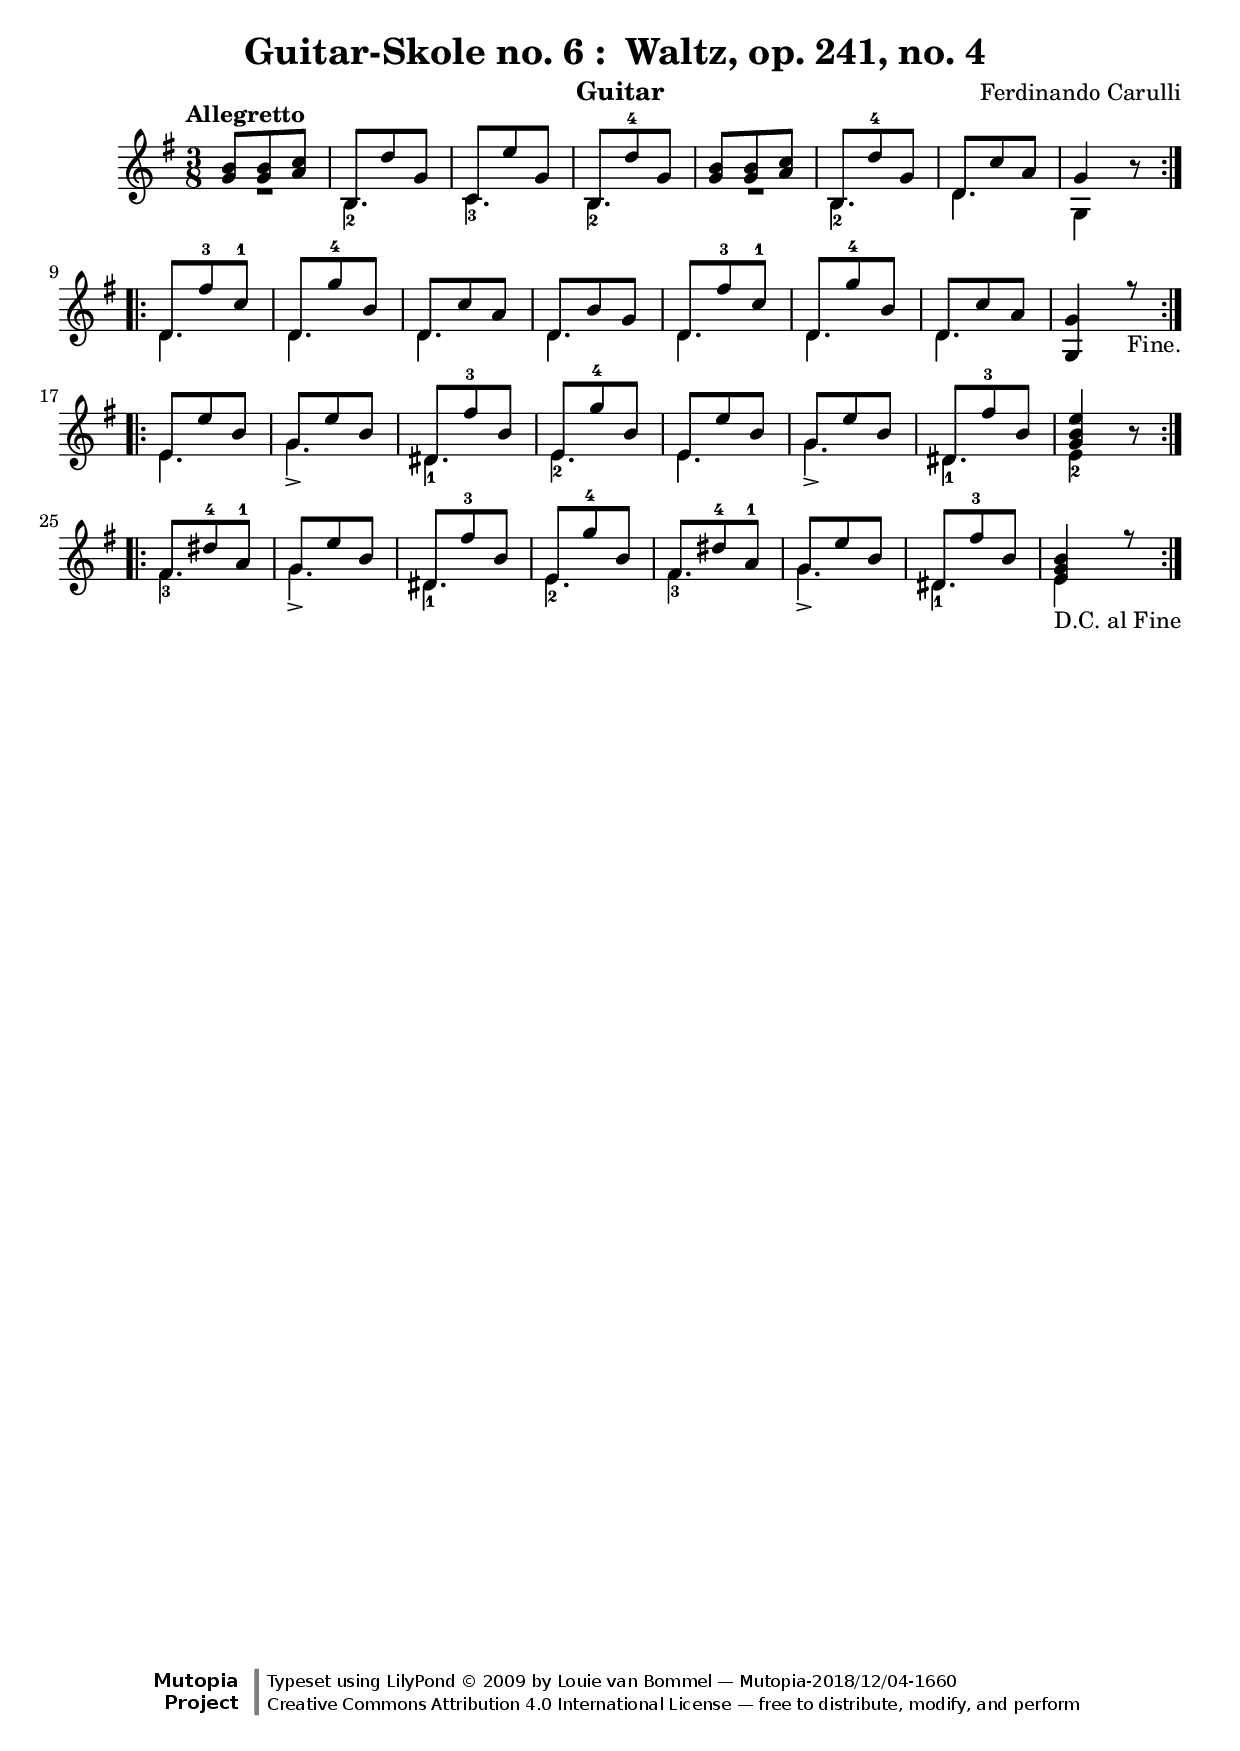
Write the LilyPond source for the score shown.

\version "2.18.0"
\header
{
  dedication = ""
  subtitle = ""
  subsubtitle = ""
  poet = ""
  instrument = "Guitar"
  meter = ""
  arranger = ""
  piece = ""
  opus = ""
  breakbefore = ##f
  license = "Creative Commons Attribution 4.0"
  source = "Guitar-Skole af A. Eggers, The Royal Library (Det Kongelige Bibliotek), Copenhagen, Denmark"
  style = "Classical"
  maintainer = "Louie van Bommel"
  composer="Ferdinando Carulli"
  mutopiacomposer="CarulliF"
  title="Guitar-Skole no. 6 :  Waltz, op. 241, no. 4 "
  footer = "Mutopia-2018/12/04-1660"
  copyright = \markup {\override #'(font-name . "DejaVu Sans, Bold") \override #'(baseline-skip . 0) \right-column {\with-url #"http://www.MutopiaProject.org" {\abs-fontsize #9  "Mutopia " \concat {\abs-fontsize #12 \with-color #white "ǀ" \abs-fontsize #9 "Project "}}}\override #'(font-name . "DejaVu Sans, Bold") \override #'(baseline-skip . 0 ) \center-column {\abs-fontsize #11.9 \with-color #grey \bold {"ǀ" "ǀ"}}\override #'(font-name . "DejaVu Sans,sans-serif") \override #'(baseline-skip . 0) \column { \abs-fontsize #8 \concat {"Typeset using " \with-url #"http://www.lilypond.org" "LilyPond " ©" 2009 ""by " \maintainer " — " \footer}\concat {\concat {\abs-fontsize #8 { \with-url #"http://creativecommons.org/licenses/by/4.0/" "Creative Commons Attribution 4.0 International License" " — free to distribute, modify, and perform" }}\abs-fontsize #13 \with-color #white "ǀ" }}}
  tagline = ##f
}
\include "generic-paper-section.ly"
\include "generic-layout-section.ly"
\include "guitar-skole-defines-section.ly"
\version "2.18.0"
%%%%%%%%%%%%%%%%%%%%%%%%%%%%%Start Music%%%%%%%%%%%%%%%

staffOneVoiceOneNotes =
\transpose c c'
{
  \repeat volta 2
  {
    \key g \major
    \time 3/8
    \tempo "Allegretto" 4=100
    \transposition c'
    %1
    <g b>8 <g b> <a c'>
    %2
    b,8 d' g
    %3
    c8 e' g
    %4
    b,8 d'-4 g
    %5 
    <g b>8 <g b> <a c'>
    %6
    b,8 d'-4 g
    %7
    d8 c' a
    %8
    g4 b8\rest \myBreak
  }

  \repeat volta 2
  {
    %9
    d8 fis'-3 c'-1
    %10
    d8 g'-4 b
    %11
    d8 c' a
    %12
    d8 b g
    %13
    d8 fis'-3 c'-1
    %14
    d8 g'-4 b
    %15
    d8 c' a
    %16
    <g, g>4 r8 \myTextFine \myBreak
  }

  \repeat volta 2
  {
    %17
    e8 e' b
    %18
    g8 e' b
    %19
    dis8 fis'-3 b
    %20
    e8 g'-4 b8
    %21
    e8 e' b
    %22
    g8 e' b
    %23
    dis8 fis'-3 b
    %24
    <g b e'>4 b8\rest \myBreak
  }

  \repeat volta 2
  {
    %25
    fis8 dis'-4 a-1
    %26
    g8 e' b
    %27
    dis fis'-3 b
    %28
    e8 g'-4 b
    %29
    fis8 dis'-4 a-1
    %30
    g8 e' b
    %31
    dis fis'-3 b
    %32
    <g b e>4 \myTextDCalFine r8 
  }% repeat volta
}  
staffOneVoiceTwoNotes =
\transpose c c'
{
  \transposition c'
  %1
  R1*3/8
  %2
  b,4.-2
  %3
  c4.-3
  %4
  b,4.-2
  %5
  R1*3/8
  %6
  b,4.-2
  %7
  d4.
  %8
  g,4 s8

  %9
  \repeat unfold 7
  {
    d4.
  }
  %16
  s8 s8 s8

  %17
  e4.
  %18
  g4.->
  %19
  dis4.-1
  %20
  e4.-2
  %21
  e4.
  %22
  g4.->
  %23
  dis4.-1
  %24
  e4-2 s8

  %25
  fis4.-3
  %26
  g4.->
  %27
  dis4.-1
  %28
  e4.-2
  %29
  fis4.-3
  %30
  g4.->
  %31
  dis4.-1
  %32
  e4 s8
}
staffOneVoiceThreeNotes =
{
}
staffOneVoiceFourNotes =
{
}
staffTwoVoiceOneNotes =
{
}
staffTwoVoiceTwoNotes =
{
}
staffTwoVoiceThreeNotes =
{
}
staffTwoVoiceFourNotes =
{
}

myChords = \chordmode
{
}
myMainWords = \lyricmode
{
}

%%%%%%%%%%%%%%%%%%%%%%%%%%%%%End of Music%%%%%%%%%%%%%%

\version "2.18.0"
\score
{
  <<
    \new ChordNames
    {
      \set chordChanges = ##t
      \myChords
    }
    \new StaffGroup
    <<
      \new Staff = "staffOne"
      {
        \set Staff.midiInstrument = "acoustic guitar (nylon)"
        <<

          \new Voice = "staffOneVoiceOne"
          {
            \voiceOne % this is a lilypondism, not mine
            \mergeDifferentlyDottedOn
            \mergeDifferentlyHeadedOn
            \set fingeringOrientations = #'(left)
            % this line is only here to ensure guitar notes written for treble clef come out OK in midi.
            % the parameter defaults to c' so indicating a c makes midi notes an octave lower.
            \transposition c
            \staffOneVoiceOneNotes
          }
          \new Voice = "staffOneVoiceTwo"
          {
            \voiceTwo % this is a lilypondism, not mine
            \mergeDifferentlyDottedOn
            \mergeDifferentlyHeadedOn
            \set fingeringOrientations = #'(left)
            % this line is only here to ensure guitar notes written for treble clef come out OK in midi.
            % the parameter defaults to c' so indicating a c makes midi notes an octave lower.
            \transposition c
            \staffOneVoiceTwoNotes
          }
          \new Voice = "staffOneVoiceThree"
          {
            \voiceThree % this is a lilypondism, not mine
            \mergeDifferentlyDottedOn
            \mergeDifferentlyHeadedOn
            \set fingeringOrientations = #'(left)
            % this line is only here to ensure guitar notes written for treble clef come out OK in midi.
            % the parameter defaults to c' so indicating a c makes midi notes an octave lower.
            \transposition c
            \staffOneVoiceThreeNotes
          }
          \new Voice = "staffOneVoiceFour"
          {
            \voiceFour % this is a lilypondism, not mine
            \mergeDifferentlyDottedOn
            \mergeDifferentlyHeadedOn
            \set fingeringOrientations = #'(left)
            % this line is only here to ensure guitar notes written for treble clef come out OK in midi.
            % the parameter defaults to c' so indicating a c makes midi notes an octave lower.
            \transposition c
            \staffOneVoiceFourNotes
          }
        >>
      }
    >>
  >>
  % layout can be in a score as well as outside
  \layout { }
  \midi
  {
    \context
    {
      \Voice
      %\remove "Dynamic_performer"
    }
  }
}

